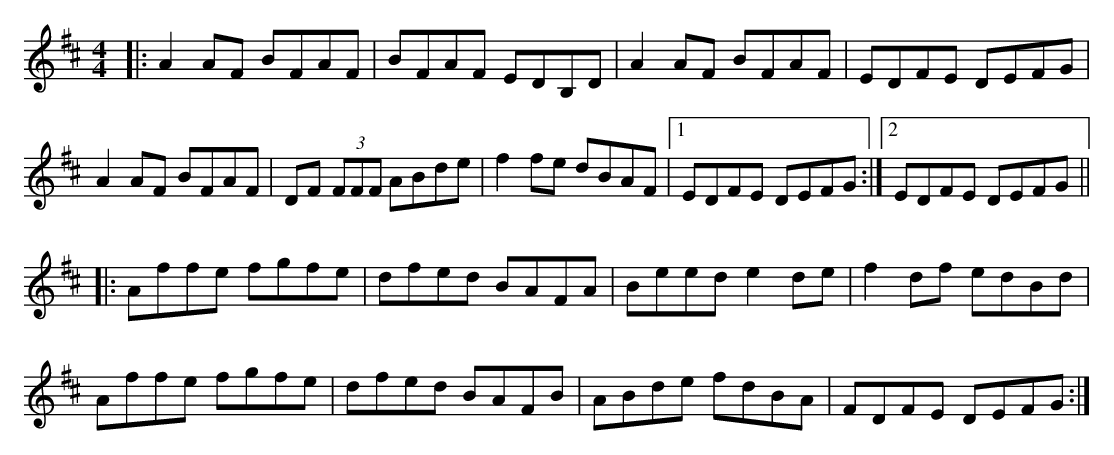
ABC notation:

X:1
M:4/4
K:D
|:A2 AF BFAF|BFAF EDB,D|A2 AF BFAF|EDFE DEFG|
A2 AF BFAF|DF (3FFF ABde|f2fe dBAF|1 EDFE DEFG:|2 EDFE DEFG||
|:Affe fgfe|dfed BAFA|Beed e2de|f2df edBd|
Affe fgfe|dfed BAFB|ABde fdBA|FDFE DEFG:|
